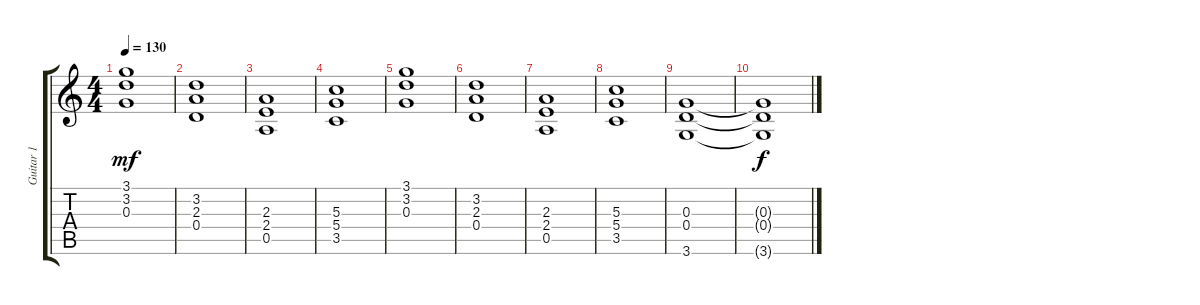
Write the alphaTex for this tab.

\track ("Guitar 1" "Guitar 1") {instrument acousticguitarnylon}
\staff {score tabs}
\tuning (E4 B3 G3 D3 A2 E2) {hide}
\ts (4 4)
\tempo 130
\clef g2
\ks c
(3.1 3.2 0.3).1{dy mf} |
(3.2 2.3 0.4).1 |
(2.3 2.4 0.5).1 |
(5.3 5.4 3.5).1 |
(3.1 3.2 0.3).1 |
(3.2 2.3 0.4).1 |
(2.3 2.4 0.5).1 |
(5.3 5.4 3.5).1 |
(0.3 0.4 3.6).1 |
(0.3{t} 0.4{t} 3.6{t}).1{dy f}
